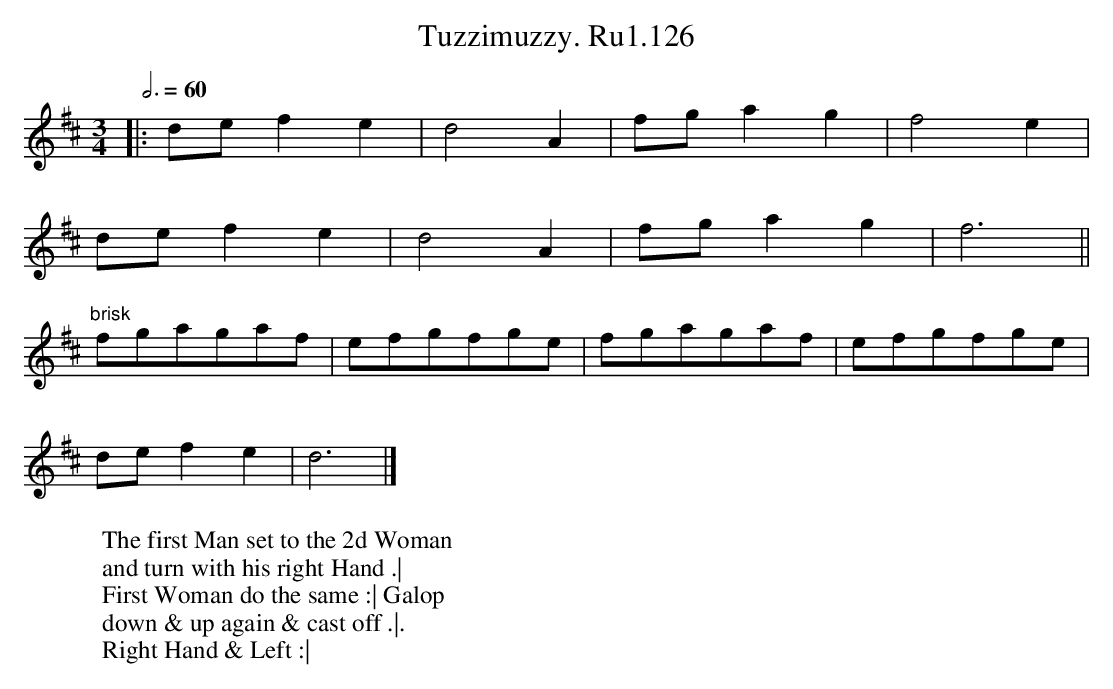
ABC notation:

X:1
T:Tuzzimuzzy. Ru1.126
M:3/4
L:1/4
W:The first Man set to the 2d Woman
W:and turn with his right Hand .|
W:First Woman do the same :| Galop
W:down & up again & cast off .|.
W:Right Hand & Left :|
Q:3/4=60
K:D
|:d/e/fe | d2A | f/g/ag | f2e |
d/e/fe | d2A | f/g/ag | f3 ||
[L:1/8]"brisk" fgagaf | efgfge | fgagaf | efgfge |
de f2e2 | d6 |]
